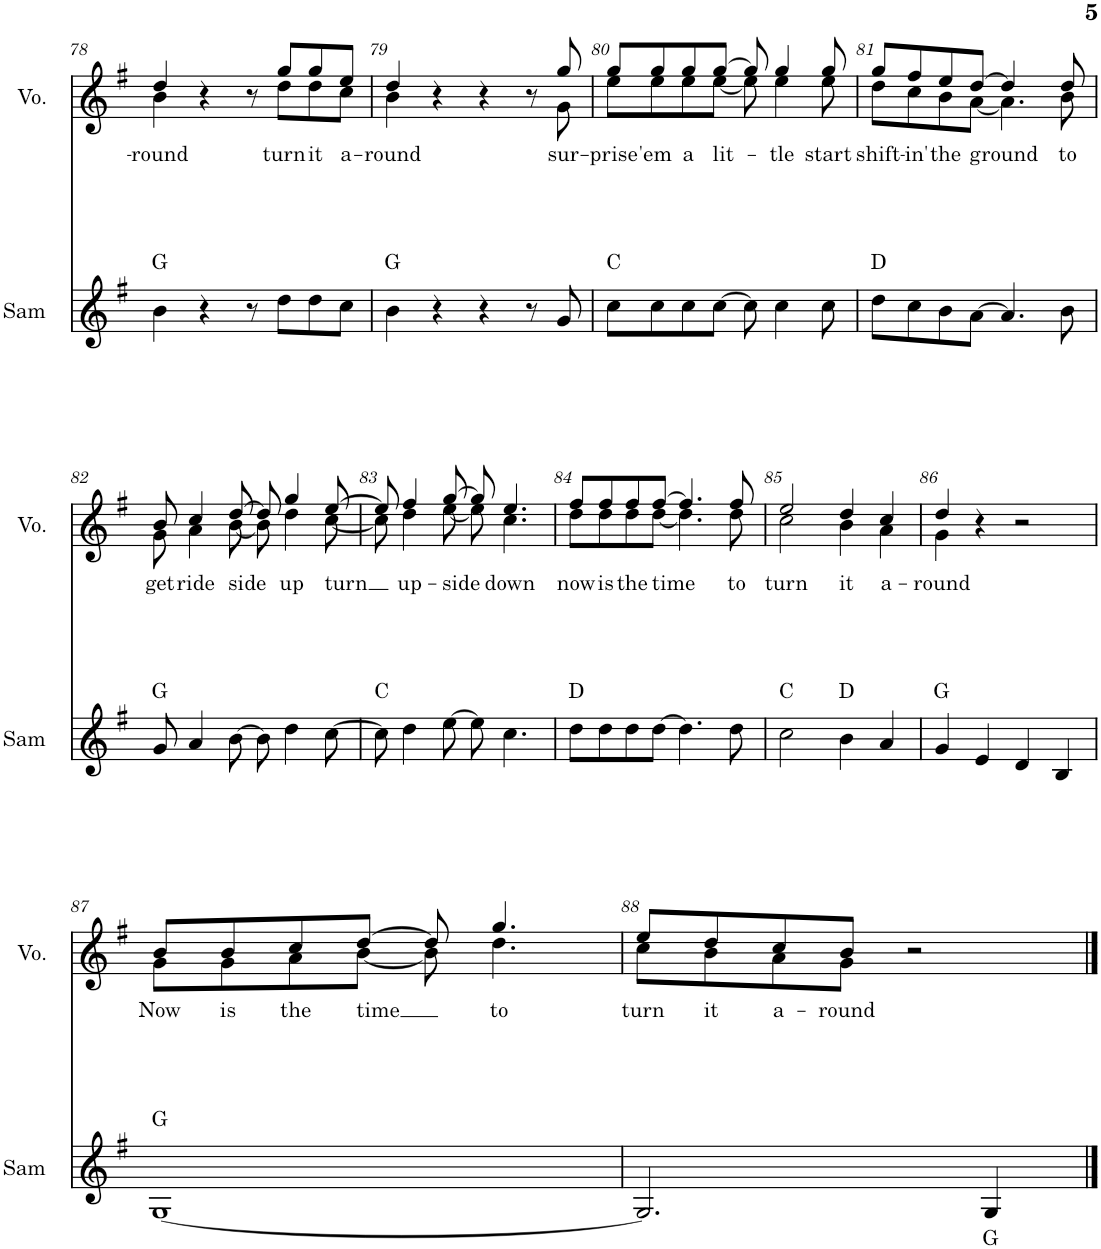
**kern	**text	**kern	**text
*part2	*part2	*part1	*part1
*staff2	*staff2	*staff1	*staff1
*I"Sam	*	*I"Voice	*
*I'Sam	*	*I'Vo.	*
!!LO:PB:g=z
*clefG2	*	*clefG2	*
*k[f#]	*	*k[f#]	*
*M4/4	*	*M4/4	*
=78	=78	=78	=78
!	!LO:LY:a	!	!LO:LY:b
*	*	*^	*
4b\	G	4b\	4dd/	-round
4r	.	4r	4ryy	.
8r	.	8r	8ryy	.
!	!	!	!	!LO:LY:b
8dd\L	.	8dd\L	8gg/L	turn
!	!	!	!	!LO:LY:b
8dd\	.	8dd\	8gg/	it
!	!	!	!	!LO:LY:b
8cc\J	.	8cc\J	8ee/J	a-
=79	=79	=79	=79	=79
!	!LO:LY:a	!	!	!LO:LY:b
4b\	G	4b\	4dd/	-round
4r	.	4r	4ryy	.
4r	.	4r	4ryy	.
8r	.	8r	8ryy	.
!	!	!	!	!LO:LY:b
8g/	.	8g\	8gg/	sur-
=80	=80	=80	=80	=80
!	!LO:LY:a	!	!	!LO:LY:b
8cc\L	C	8ee\L	8gg/L	-prise
!	!	!	!	!LO:LY:b
8cc\	.	8ee\	8gg/	'em
!	!	!	!	!LO:LY:b
8cc\	.	8ee\	8gg/	a
!	!	!	!	!LO:LY:b
[8cc\J	.	[8ee\J	[8gg/J	lit-
8cc\]	.	8ee\]	8gg/]	.
!	!	!	!	!LO:LY:b
4cc\	.	4ee\	4gg/	-tle
!	!	!	!	!LO:LY:b
8cc\	.	8ee\	8gg/	start
=81	=81	=81	=81	=81
!	!LO:LY:a	!	!	!LO:LY:b
8dd\L	D	8dd\L	8gg/L	shift-
!	!	!	!	!LO:LY:b
8cc\	.	8cc\	8ff#/	-in'
!	!	!	!	!LO:LY:b
8b\	.	8b\	8ee/	the
!	!	!	!	!LO:LY:b
[8a\J	.	[8a\J	[8dd/J	ground
4.a/]	.	4.a\]	4dd/]	.
.	.	.	8ryy	.
!	!	!	!	!LO:LY:b
8b\	.	8b\	8dd/	to
!!LO:LB:g=z	!!
=82	=82	=82	=82	=82
!	!LO:LY:a	!	!	!LO:LY:b
8g/	G	8g\	8b/	get
!	!	!	!	!LO:LY:b
4a/	.	4a\	4cc/	ride
!	!	!	!	!LO:LY:b
[8b\	.	[8b\	[8dd/	side
8b\]	.	8b\]	8dd/]	.
!	!	!	!	!LO:LY:b
4dd\	.	4dd\	4gg/	up
!	!	!	!	!LO:LY:b
[8cc\	.	[8cc\	[8ee/	turn
=83	=83	=83	=83	=83
!	!LO:LY:a	!	!	!
8cc\]	C	8cc\]	8ee/]	.
!	!	!	!	!LO:LY:b
4dd\	.	4dd\	4ff#/	up-
!	!	!	!	!LO:LY:b
[8ee\	.	[8ee\	[8gg/	-side
8ee\]	.	8ee\]	8gg/]	.
!	!	!	!	!LO:LY:b
4.cc\	.	4.cc\	4.ee/	down
=84	=84	=84	=84	=84
!	!LO:LY:a	!	!	!LO:LY:b
8dd\L	D	8dd\L	8ff#/L	now
!	!	!	!	!LO:LY:b
8dd\	.	8dd\	8ff#/	is
!	!	!	!	!LO:LY:b
8dd\	.	8dd\	8ff#/	the
!	!	!	!	!LO:LY:b
[8dd\J	.	[8dd\J	[8ff#/J	time
4.dd\]	.	4.dd\]	4.ff#/]	.
!	!	!	!	!LO:LY:b
8dd\	.	8dd\	8ff#/	to
=85	=85	=85	=85	=85
!	!LO:LY:a	!	!	!LO:LY:b
2cc\	C	2cc\	2ee/	turn
!	!LO:LY:a	!	!	!LO:LY:b
4b\	D	4b\	4dd/	it
!	!	!	!	!LO:LY:b
4a/	.	4a\	4cc/	a-
=86	=86	=86	=86	=86
!	!LO:LY:a	!	!	!LO:LY:b
4g/	G	4g\	4dd/	-round
4e/	.	4r	4ryy	.
4d/	.	2r	2ryy	.
4B/	.	.	.	.
!!LO:LB:g=z	!!
=87	=87	=87	=87	=87
!	!LO:LY:a	!	!	!LO:LY:b
[1G	G	8g\L	8b/L	Now
!	!	!	!	!LO:LY:b
.	.	8g\	8b/	is
!	!	!	!	!LO:LY:b
.	.	8a\	8cc/	the
!	!	!	!	!LO:LY:b
.	.	[8b\J	[8dd/J	time
.	.	8b\]	8dd/]	.
!	!	!	!	!LO:LY:b
.	.	4.dd\	4.gg/	to
=88	=88	=88	=88	=88
!	!	!	!	!LO:LY:b
2.G/]	.	8cc\L	8ee/L	turn
!	!	!	!	!LO:LY:b
.	.	8b\	8dd/	it
!	!	!	!	!LO:LY:b
.	.	8a\	8cc/	a-
!	!	!	!	!LO:LY:b
.	.	8g\J	8b/J	-round
.	.	2r	2ryy	.
!	!LO:LY:b	!	!	!
4G/	G	.	.	.
*	*	*v	*v	*
==	==	==	==
*-	*-	*-	*-
